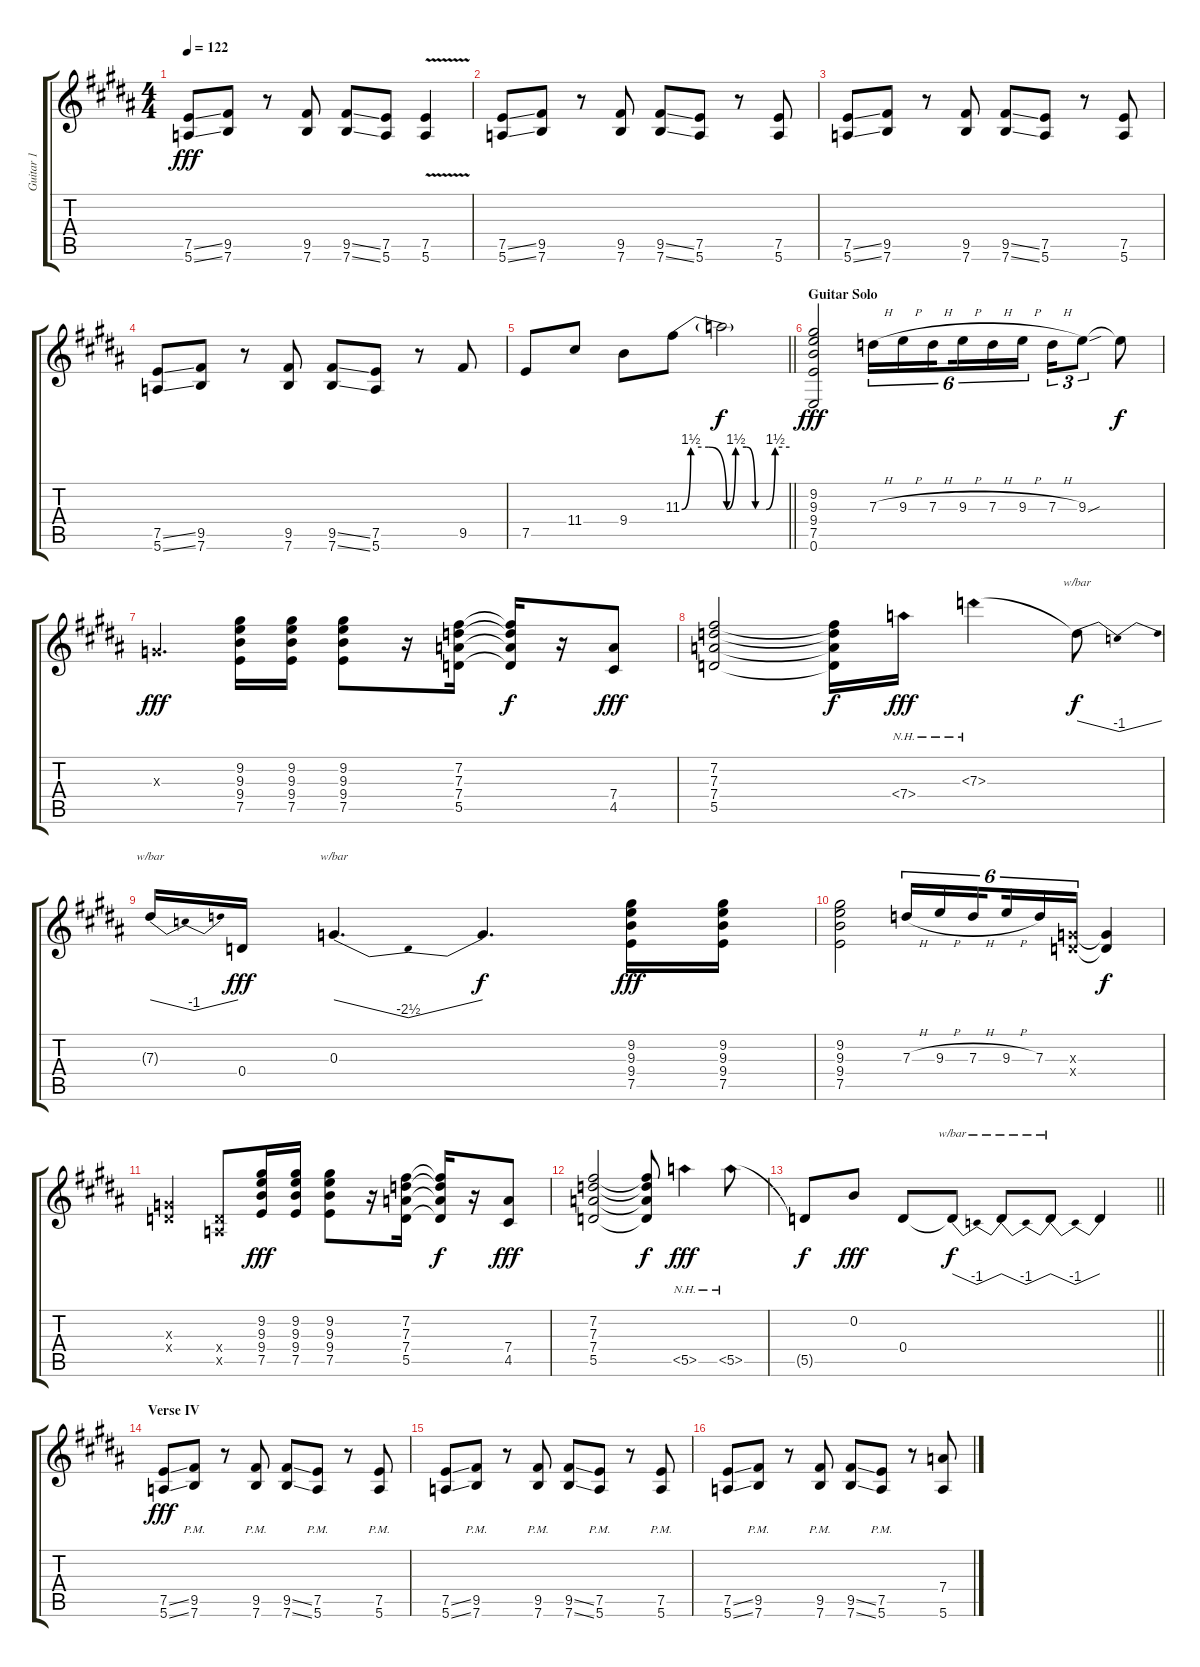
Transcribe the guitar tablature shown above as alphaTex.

\track ("Guitar 1" "Guitar 1") {instrument distortionguitar}
\staff {score tabs}
\tuning (E4 B3 G3 D3 A2 E2) {hide}
\ts (4 4)
\tempo 122
\clef g2
\ks b
(7.5{ss} 5.6{ss}).8{dy fff} (9.5 7.6).8 r.8 (9.5 7.6).8 (9.5{ss} 7.6{ss}).8 (7.5 5.6).8 (7.5{v} 5.6{v}).4 |
(7.5{ss} 5.6{ss}).8 (9.5 7.6).8 r.8 (9.5 7.6).8 (9.5{ss} 7.6{ss}).8 (7.5 5.6).8 r.8 (7.5 5.6).8 |
(7.5{ss} 5.6{ss}).8 (9.5 7.6).8 r.8 (9.5 7.6).8 (9.5{ss} 7.6{ss}).8 (7.5 5.6).8 r.8 (7.5 5.6).8 |
(7.5{ss} 5.6{ss}).8 (9.5 7.6).8 r.8 (9.5 7.6).8 (9.5{ss} 7.6{ss}).8 (7.5 5.6).8 r.8 9.5.8 |
\barLineRight lightlight
7.5.8 11.4.8 9.4.8 11.3{be (custom 0 0 5 6 15 6 25 0 30 6 36 6 41 0 47 0 52 6 60 6)}.8 11.3{t}.2{dy f} |
\section ("" "Guitar Solo")
(9.2 9.3 9.4 7.5 0.6).2{dy fff} 7.3{h}.16{tu (6 4)} 9.3{h}.16{tu (6 4)} 7.3{h}.16{tu (6 4) beam splitsecondary} 9.3{h}.16{tu (6 4)} 7.3{h}.16{tu (6 4)} 9.3{h}.16{tu (6 4)} 7.3{h}.16{tu (3 2)} 9.3{sou}.8{tu (3 2)} 9.3{t}.8{dy f} |
0.3{x}.4{d dy fff} (9.2 9.3 9.4 7.5).16 (9.2 9.3 9.4 7.5).16 (9.2 9.3 9.4 7.5).8 r.16 (7.2 7.3 7.4 5.5).16 (7.2{t} 7.3{t} 7.4{t} 5.5{t}).16{dy f} r.16 (7.4 4.5).8{dy fff} |
(7.2 7.3 7.4 5.5).2 (7.2{t} 7.3{t} 7.4{t} 5.5{t}).16{dy f} 7.4{nh}.16{dy fff} 7.3{nh}.4 7.3{t}.8{tbe (dip default 0 0 30 -4 60 0) dy f} |
7.3{t}.16{tbe (dip default 0 0 30 -4 60 0)} 0.4.16{dy fff} 0.3.4{d tbe (dip default 0 0 30 -10 51 -10 60 0)} 0.3{t}.4{d dy f} (9.2 9.3 9.4 7.5).16{dy fff} (9.2 9.3 9.4 7.5).16 |
(9.2 9.3 9.4 7.5).2 7.3{h}.16{tu (6 4)} 9.3{h}.16{tu (6 4)} 7.3{h}.16{tu (6 4) beam splitsecondary} 9.3{h}.16{tu (6 4)} 7.3.16{tu (6 4)} (0.3{x} 0.4{x}).16{tu (6 4)} (0.3{t} 0.4{t}).4{dy f} |
(0.3{x} 0.4{x}).4 (0.4{x} 0.5{x}).8 (9.2 9.3 9.4 7.5).16{dy fff} (9.2 9.3 9.4 7.5).16 (9.2 9.3 9.4 7.5).8 r.16 (7.2 7.3 7.4 5.5).16 (7.2{t} 7.3{t} 7.4{t} 5.5{t}).16{dy f} r.16 (7.4 4.5).8{dy fff} |
(7.2 7.3 7.4 5.5).2 (7.2{t} 7.3{t} 7.4{t} 5.5{t}).8{dy f} 5.5{nh}.4{dy fff} 5.5{nh}.8 |
\barLineRight lightlight
5.5{t}.8{dy f} 0.2.8{dy fff} 0.4.8 0.4{t}.8{tbe (dip default 0 0 30 -4 60 0) dy f} 0.4{t}.8{tbe (dip default 0 0 30 -4 60 0)} 0.4{t}.8{tbe (dip default 0 0 30 -4 60 0)} 0.4{t}.4 |
\section ("" "Verse IV")
(7.5{ss} 5.6{ss}).8{dy fff} (9.5{pm} 7.6{pm}).8 r.8 (9.5{pm} 7.6{pm}).8 (9.5{ss} 7.6{ss}).8 (7.5{pm} 5.6{pm}).8 r.8 (7.5{pm} 5.6{pm}).8 |
(7.5{ss} 5.6{ss}).8 (9.5{pm} 7.6{pm}).8 r.8 (9.5{pm} 7.6{pm}).8 (9.5{ss} 7.6{ss}).8 (7.5{pm} 5.6{pm}).8 r.8 (7.5{pm} 5.6{pm}).8 |
(7.5{ss} 5.6{ss}).8 (9.5{pm} 7.6{pm}).8 r.8 (9.5{pm} 7.6{pm}).8 (9.5{ss} 7.6{ss}).8 (7.5{pm} 5.6{pm}).8 r.8 (7.4 5.6).8
